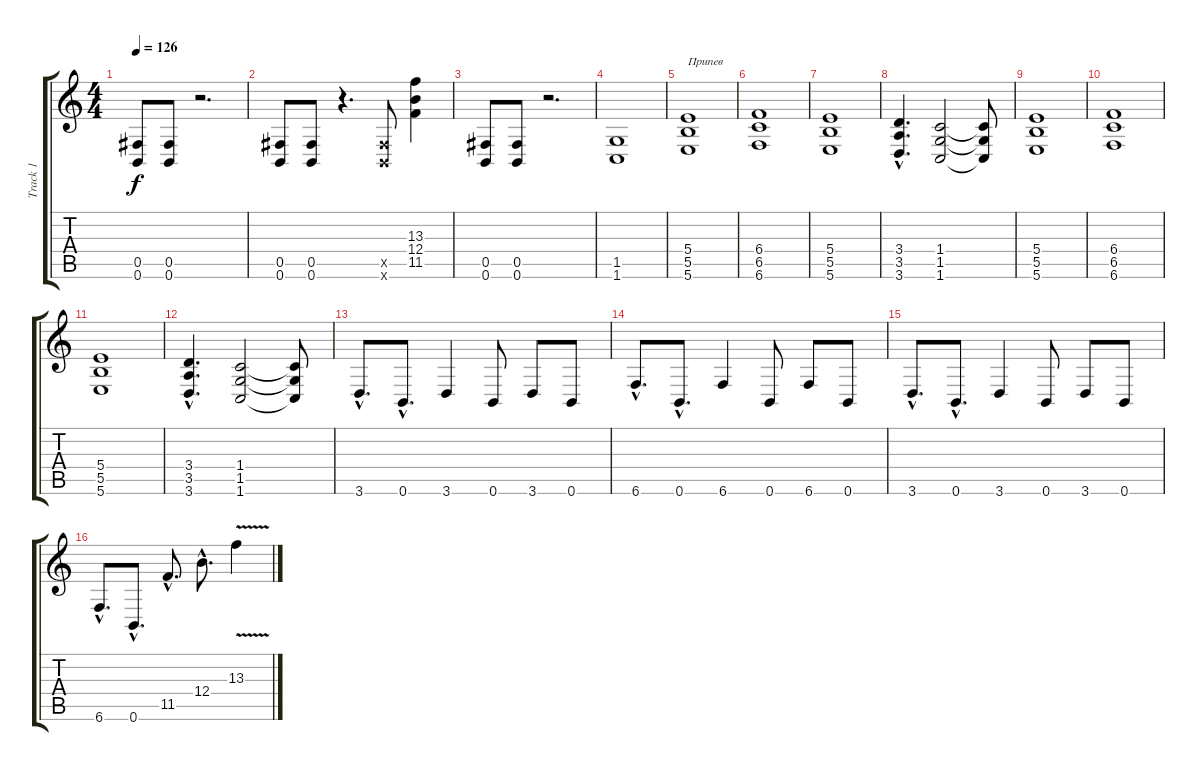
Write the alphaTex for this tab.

\track ("Track 1" "Track 1") {instrument acousticguitarsteel}
\staff {score tabs}
\tuning (Db4 Ab3 E3 B2 Gb2 B1) {hide}
\ts (4 4)
\tempo 126
\clef g2
\ks c
(0.5 0.6).8{dy f} (0.5 0.6).8 r.2{d} |
(0.5 0.6).8 (0.5 0.6).8 r.4{d} (0.5{x} 0.6{x}).8 (13.3 12.4 11.5).4 |
(0.5 0.6).8 (0.5 0.6).8 r.2{d} |
(1.5 1.6).1 |
(5.4 5.5 5.6).1{txt "Припев"} |
(6.4 6.5 6.6).1 |
(5.4 5.5 5.6).1 |
(3.4{hac} 3.5{hac} 3.6{hac}).4{d} (1.4 1.5 1.6).2 (1.4{t} 1.5{t} 1.6{t}).8 |
(5.4 5.5 5.6).1 |
(6.4 6.5 6.6).1 |
(5.4 5.5 5.6).1 |
(3.4{hac} 3.5{hac} 3.6{hac}).4{d} (1.4 1.5 1.6).2 (1.4{t} 1.5{t} 1.6{t}).8 |
3.6{hac}.8{d} 0.6{hac}.8{d} 3.6.4 0.6.8 3.6.8 0.6.8 |
6.6{hac}.8{d} 0.6{hac}.8{d} 6.6.4 0.6.8 6.6.8 0.6.8 |
3.6{hac}.8{d} 0.6{hac}.8{d} 3.6.4 0.6.8 3.6.8 0.6.8 |
6.6{hac}.8{d} 0.6{hac}.8{d} 11.5{hac}.8{d} 12.4{hac}.8{d} 13.3{v}.4
